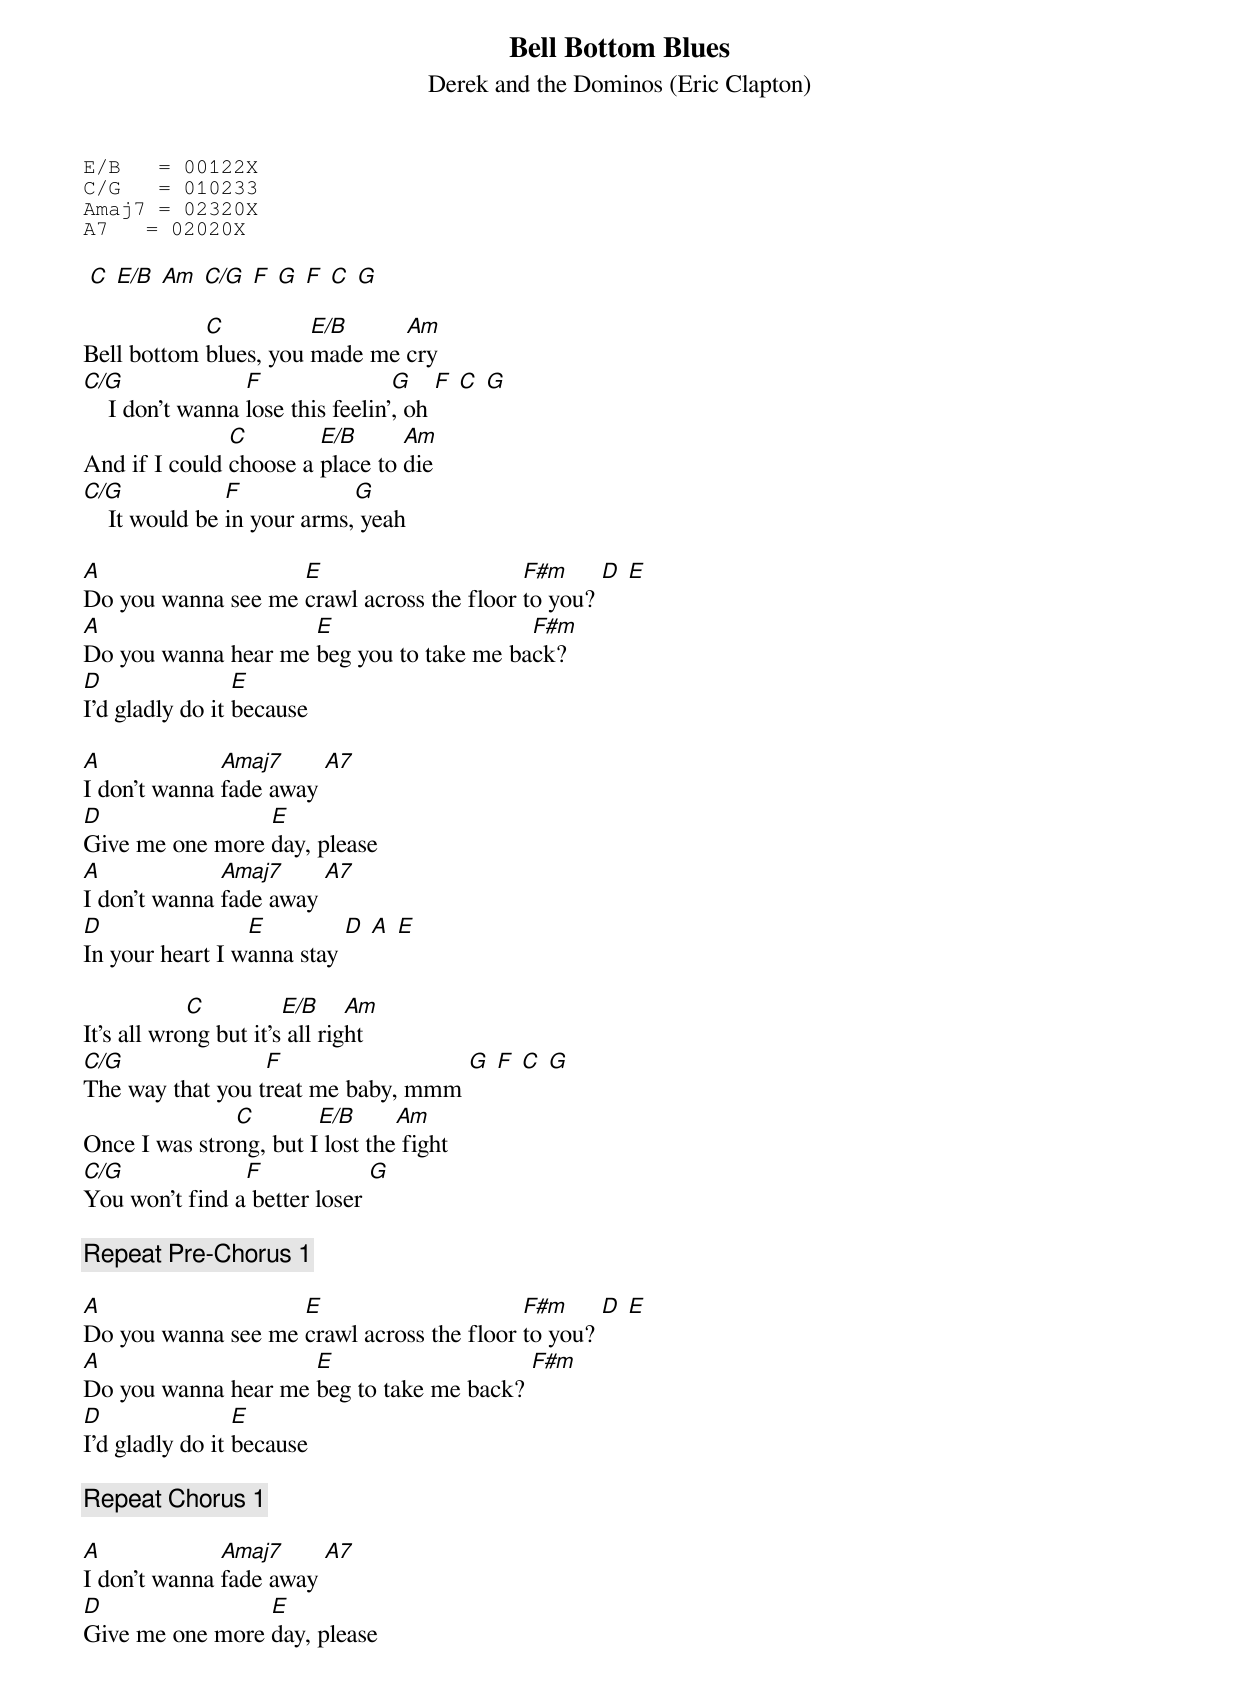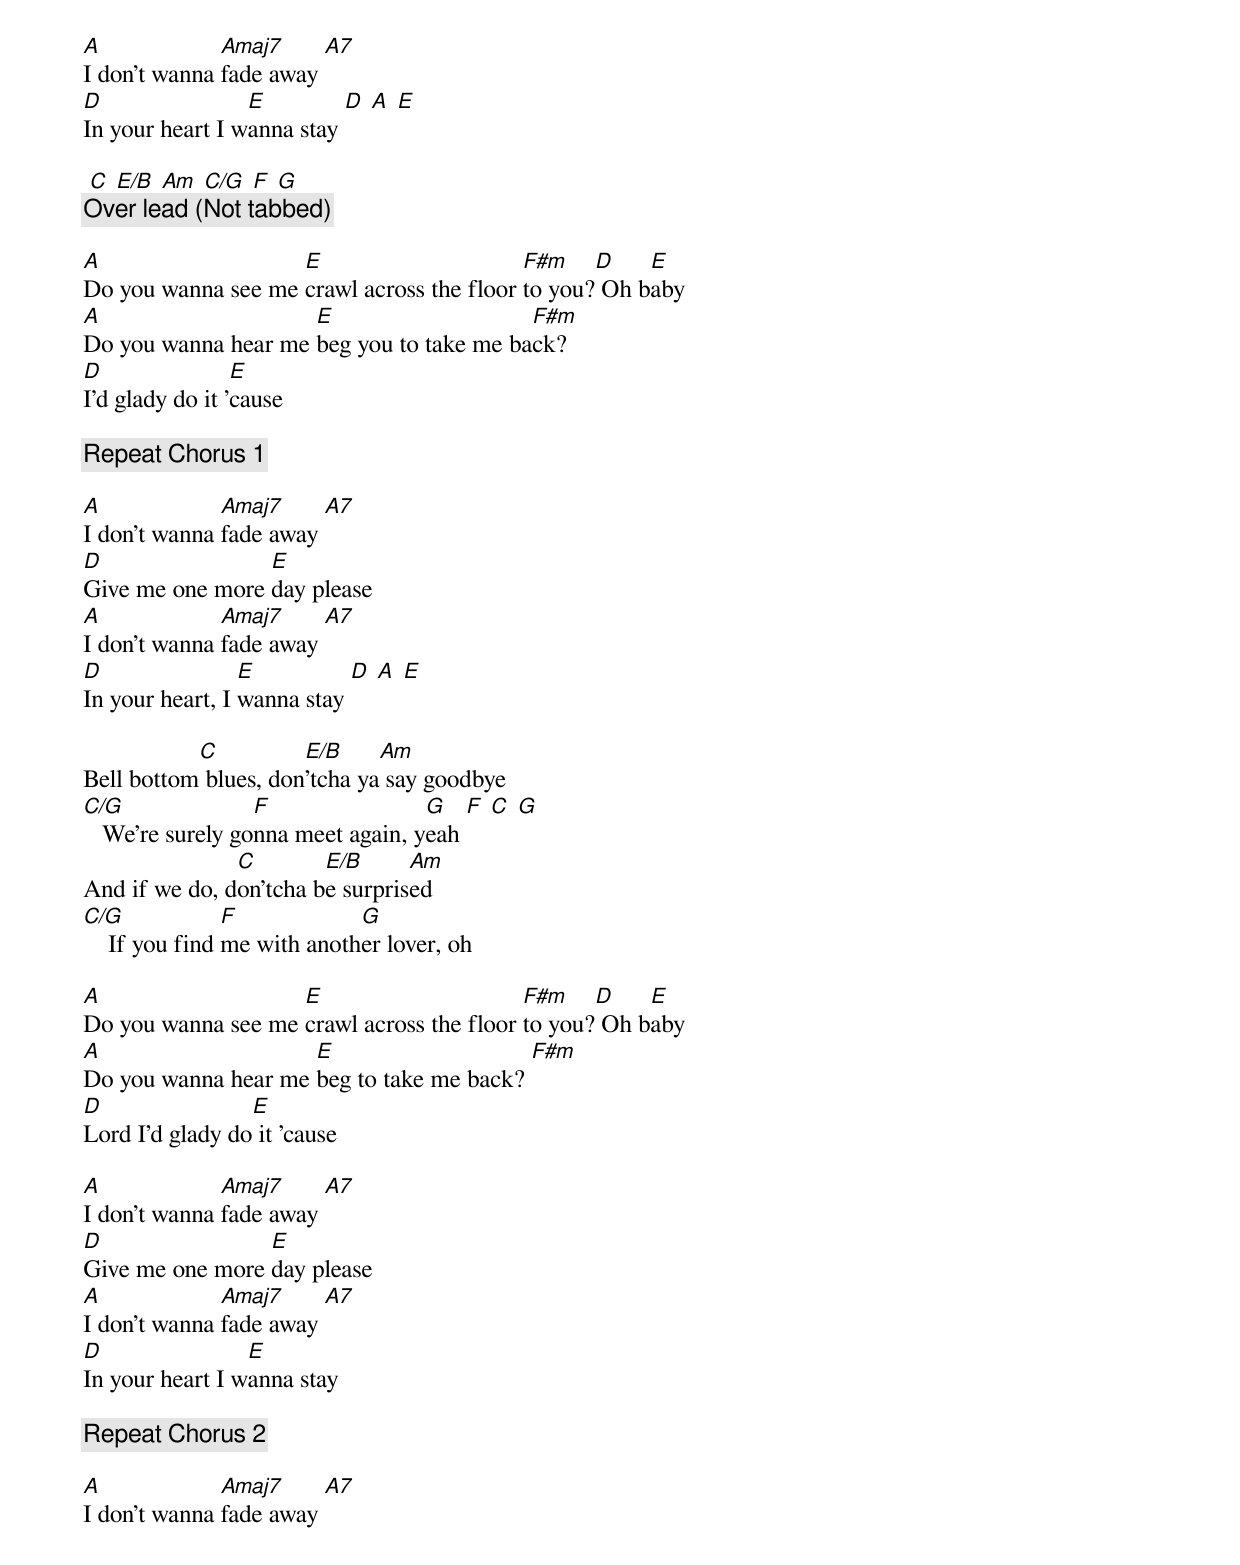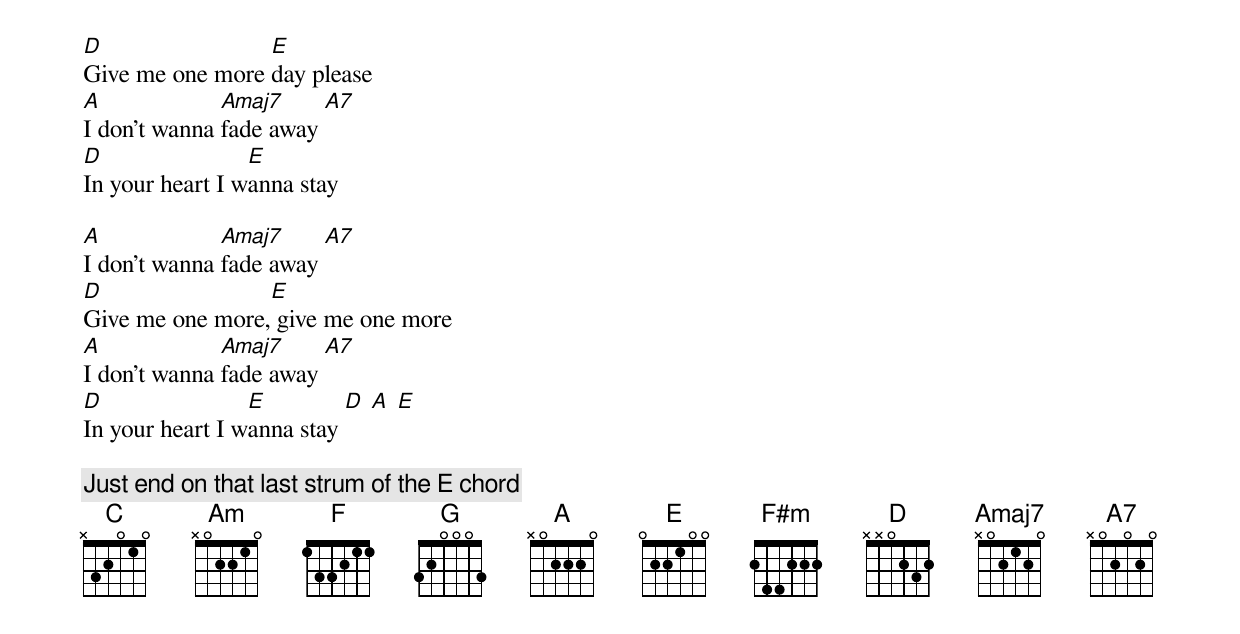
{title: Bell Bottom Blues}
{subtitle: Derek and the Dominos (Eric Clapton)}

{sot}
E/B   = 00122X
C/G   = 010233
Amaj7 = 02320X
A7   = 02020X
{eot}

 [C] [E/B] [Am] [C/G] [F] [G] [F] [C] [G]

Bell bottom [C]blues, you [E/B]made me [Am]cry
[C/G]    I don't wanna [F]lose this feelin'[G], oh [F] [C] [G]
And if I could [C]choose a [E/B]place to [Am]die
[C/G]    It would be [F]in your arms,[G] yeah

[A]Do you wanna see me [E]crawl across the floor [F#m]to you? [D] [E]
[A]Do you wanna hear me [E]beg you to take me ba[F#m]ck?
[D]I'd gladly do it [E]because

[A]I don't wanna [Amaj7]fade away [A7]
[D]Give me one more [E]day, please
[A]I don't wanna [Amaj7]fade away [A7]
[D]In your heart I w[E]anna stay [D] [A] [E]

It's all wro[C]ng but it's[E/B] all rig[Am]ht
[C/G]The way that you t[F]reat me baby, mmm [G] [F] [C] [G]
Once I was stro[C]ng, but I[E/B] lost the[Am] fight
[C/G]You won't find a[F] better loser [G]

{c:Repeat Pre-Chorus 1}

[A]Do you wanna see me [E]crawl across the floor [F#m]to you? [D] [E]
[A]Do you wanna hear me [E]beg to take me back? [F#m]
[D]I'd gladly do it [E]because

{c:Repeat Chorus 1}

[A]I don't wanna [Amaj7]fade away [A7]
[D]Give me one more [E]day, please
[A]I don't wanna [Amaj7]fade away [A7]
[D]In your heart I w[E]anna stay [D] [A] [E]

 [C] [E/B] [Am] [C/G] [F] [G]
{c:Over lead (Not tabbed)}

[A]Do you wanna see me [E]crawl across the floor [F#m]to you?[D] Oh b[E]aby
[A]Do you wanna hear me [E]beg you to take me ba[F#m]ck?
[D]I'd glady do it '[E]cause

{c:Repeat Chorus 1}

[A]I don't wanna [Amaj7]fade away [A7]
[D]Give me one more [E]day please
[A]I don't wanna [Amaj7]fade away [A7]
[D]In your heart, I [E]wanna stay [D] [A] [E]

Bell bottom[C] blues, don[E/B]'tcha ya[Am] say goodbye
[C/G]   We're surely go[F]nna meet again, y[G]eah [F] [C] [G]
And if we do, d[C]on'tcha b[E/B]e surpris[Am]ed
[C/G]    If you find [F]me with anoth[G]er lover, oh

[A]Do you wanna see me [E]crawl across the floor [F#m]to you?[D] Oh b[E]aby
[A]Do you wanna hear me [E]beg to take me back? [F#m]
[D]Lord I'd glady do[E] it 'cause

[A]I don't wanna [Amaj7]fade away [A7]
[D]Give me one more [E]day please
[A]I don't wanna [Amaj7]fade away [A7]
[D]In your heart I w[E]anna stay

{c:Repeat Chorus 2}

[A]I don't wanna [Amaj7]fade away [A7]
[D]Give me one more [E]day please
[A]I don't wanna [Amaj7]fade away [A7]
[D]In your heart I w[E]anna stay

[A]I don't wanna [Amaj7]fade away [A7]
[D]Give me one more,[E] give me one more
[A]I don't wanna [Amaj7]fade away [A7]
[D]In your heart I w[E]anna stay [D] [A] [E]

{c:Just end on that last strum of the E chord}
